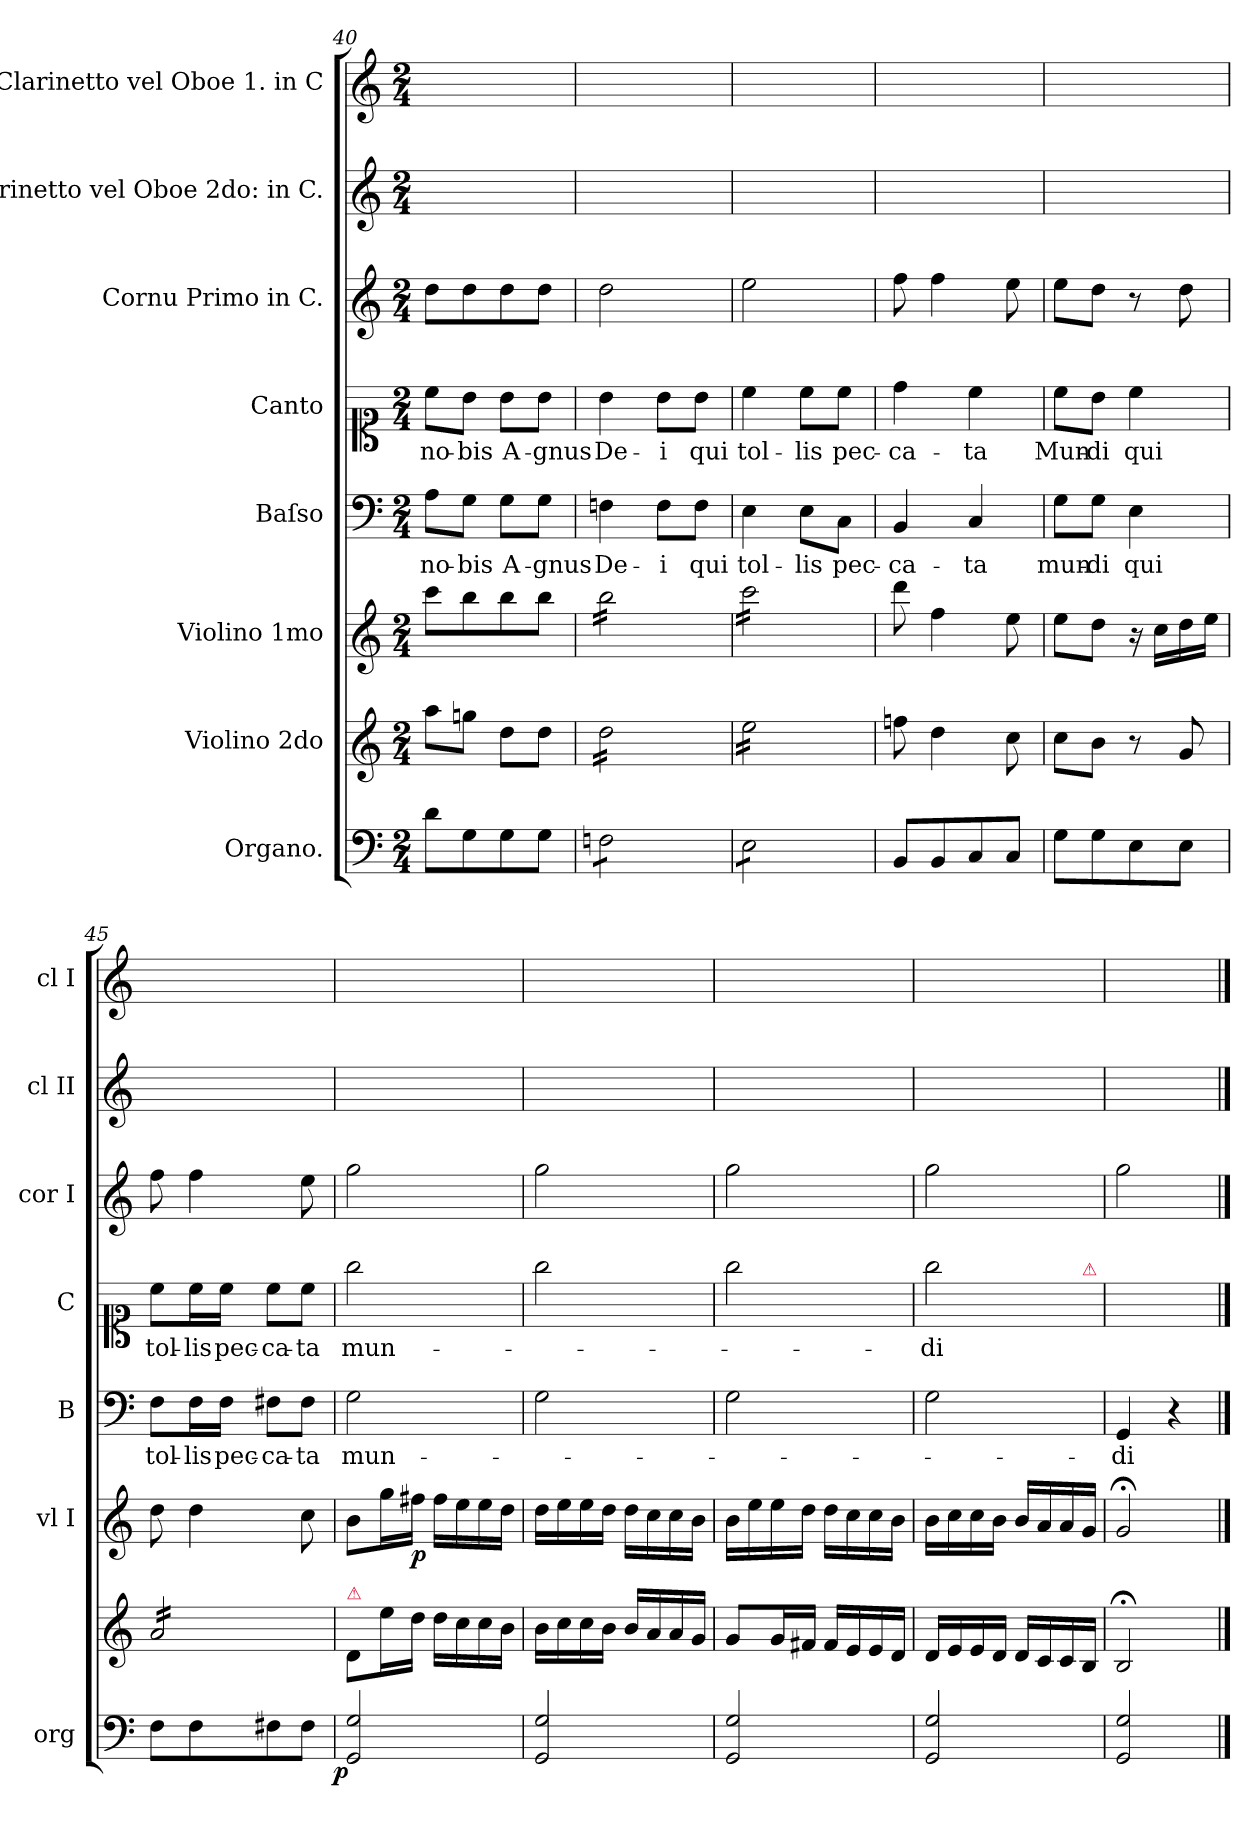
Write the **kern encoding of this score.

**kern	**dynam	**kern	**kern	**dynam	**kern	**text	**kern	**text	**kern	**kern	**kern
*part8	*part8	*part7	*part6	*part6	*part5	*part5	*part4	*part4	*part3	*part2	*part1
*staff8	*staff8	*staff7	*staff6	*staff6	*staff5	*staff5	*staff4	*staff4	*staff3	*staff2	*staff1
*I"Organo.	*	*I"Violino 2do	*I"Violino 1mo	*	*I"Baſso	*	*I"Canto	*	*I"Cornu Primo in C.	*I"Clarinetto vel Oboe 2do: in C.	*I"Clarinetto vel Oboe 1. in C
*I'org	*	*	*I'vl I	*	*I'B	*	*I'C	*	*I'cor I	*I'cl II	*I'cl I
*clefF4	*	*clefG2	*clefG2	*	*clefF4	*	*clefC1	*	*clefG2	*clefG2	*clefG2
*k[]	*	*k[]	*k[]	*	*k[]	*	*k[]	*	*k[]	*k[]	*k[]
*M2/4	*	*M2/4	*M2/4	*	*M2/4	*	*M2/4	*	*M2/4	*M2/4	*M2/4
=40	=40	=40	=40	=40	=40	=40	=40	=40	=40	=40	=40
8d\L	.	8aa\L	8ccc\L	.	8A\L	no-	8cc\L	no-	8dd\L	2ryy	2ryy
8G\	.	8ggn\J	8bb\	.	8G\J	-bis	8b\J	-bis	8dd\	.	.
8G\	.	8dd\L	8bb\	.	8G\L	A-	8b\L	A-	8dd\	.	.
8G\J	.	8dd\J	8bb\J	.	8G\J	-gnus	8b\J	-gnus	8dd\J	.	.
=41	=41	=41	=41	=41	=41	=41	=41	=41	=41	=41	=41
!LO:TX:a:i:rj:t=Tutt	!	!	!	!	!	!	!	!	!	!	!
*tremolo	*	*	*	*	*	*	*	*	*	*	*
*	*	*tremolo	*	*	*	*	*	*	*	*	*
*	*	*	*tremolo	*	*	*	*	*	*	*	*
8Fn\L	.	16dd\LL	16bb\LL	.	4Fn\	De-	4b\	De-	2dd\	2ryy	2ryy
.	.	16dd\	16bb\	.	.	.	.	.	.	.	.
8Fn\	.	16dd\	16bb\	.	.	.	.	.	.	.	.
.	.	16dd\	16bb\	.	.	.	.	.	.	.	.
8Fn\	.	16dd\	16bb\	.	8F\L	-i	8b\L	-i	.	.	.
.	.	16dd\	16bb\	.	.	.	.	.	.	.	.
8Fn\J	.	16dd\	16bb\	.	8F\J	qui	8b\J	qui	.	.	.
.	.	16dd\JJ	16bb\JJ	.	.	.	.	.	.	.	.
=42	=42	=42	=42	=42	=42	=42	=42	=42	=42	=42	=42
8E\L	.	16ee\LL	16ccc\LL	.	4E\	tol-	4cc\	tol-	2ee\	2ryy	2ryy
.	.	16ee\	16ccc\	.	.	.	.	.	.	.	.
8E\	.	16ee\	16ccc\	.	.	.	.	.	.	.	.
.	.	16ee\	16ccc\	.	.	.	.	.	.	.	.
8E\	.	16ee\	16ccc\	.	8E\L	-lis	8cc\L	-lis	.	.	.
.	.	16ee\	16ccc\	.	.	.	.	.	.	.	.
8E\J	.	16ee\	16ccc\	.	8C\J	pec-	8cc\J	pec-	.	.	.
*Xtremolo	*	*	*	*	*	*	*	*	*	*	*
.	.	16ee\JJ	16ccc\JJ	.	.	.	.	.	.	.	.
*	*	*	*Xtremolo	*	*	*	*	*	*	*	*
*	*	*Xtremolo	*	*	*	*	*	*	*	*	*
=43	=43	=43	=43	=43	=43	=43	=43	=43	=43	=43	=43
8BB/L	.	8ffn\	8ddd\	.	4BB/	-ca-	4dd\	-ca-	8ff\	2ryy	2ryy
8BB/	.	4dd\	4ff\	.	.	.	.	.	4ff\	.	.
8C/	.	.	.	.	4C/	-ta	4cc\	-ta	.	.	.
8C/J	.	8cc\	8ee\	.	.	.	.	.	8ee\	.	.
=44	=44	=44	=44	=44	=44	=44	=44	=44	=44	=44	=44
8G\L	.	8cc\L	8ee\L	.	8G\L	mun-	8cc\L	Mun-	8ee\L	2ryy	2ryy
8G\	.	8b\J	8dd\J	.	8G\J	-di	8b\J	-di	8dd\J	.	.
8E\	.	8r	16r	.	4E\	qui	4cc\	qui	8r	.	.
.	.	.	16cc\LL	.	.	.	.	.	.	.	.
8E\J	.	8g/	16dd\	.	.	.	.	.	8dd\	.	.
.	.	.	16ee\JJ	.	.	.	.	.	.	.	.
=45	=45	=45	=45	=45	=45	=45	=45	=45	=45	=45	=45
*	*	*tremolo	*	*	*	*	*	*	*	*	*
8F\L	.	16a/LL	8dd\	.	8F\L	tol-	8cc\L	tol-	8ff\	2ryy	2ryy
.	.	16a/	.	.	.	.	.	.	.	.	.
8F\	.	16a/	4dd\	.	16F\L	-lis	16cc\L	-lis	4ff\	.	.
.	.	16a/	.	.	16F\JJ	pec-	16cc\JJ	pec-	.	.	.
8F#X\	.	16a/	.	.	8F#X\L	-ca-	8cc\L	-ca-	.	.	.
.	.	16a/	.	.	.	.	.	.	.	.	.
8F#\J	.	16a/	8cc\	.	8F#\J	-ta	8cc\J	-ta	8ee\	.	.
.	.	16a/JJ	.	.	.	.	.	.	.	.	.
*	*	*Xtremolo	*	*	*	*	*	*	*	*	*
=46	=46	=46	=46	=46	=46	=46	=46	=46	=46	=46	=46
!	!	!LO:TX:a:color=crimson:t=⚠	!	!	!	!	!	!	!	!	!
!	!LO:DY:b:rj	!	!	!	!	!	!	!	!	!	!
2GG/ 2G/	p	8d/L	8b\L	.	2G\	mun-	2gg\	mun-	2gg\	2ryy	2ryy
.	.	16ee\L	16gg\L	.	.	.	.	.	.	.	.
!	!	!	!	!LO:DY:b	!	!	!	!	!	!	!
.	.	16dd\JJ	16ff#X\JJ	p	.	.	.	.	.	.	.
.	.	16dd\LL	16ff#\LL	.	.	.	.	.	.	.	.
.	.	16cc\	16ee\	.	.	.	.	.	.	.	.
.	.	16cc\	16ee\	.	.	.	.	.	.	.	.
.	.	16b\JJ	16dd\JJ	.	.	.	.	.	.	.	.
=47	=47	=47	=47	=47	=47	=47	=47	=47	=47	=47	=47
2GG/ 2G/	.	16b\LL	16dd\LL	.	2G\	.	2gg\	.	2gg\	2ryy	2ryy
.	.	16cc\	16ee\	.	.	.	.	.	.	.	.
.	.	16cc\	16ee\	.	.	.	.	.	.	.	.
.	.	16b\JJ	16dd\JJ	.	.	.	.	.	.	.	.
.	.	16b/LL	16dd\LL	.	.	.	.	.	.	.	.
.	.	16a/	16cc\	.	.	.	.	.	.	.	.
.	.	16a/	16cc\	.	.	.	.	.	.	.	.
.	.	16g/JJ	16b\JJ	.	.	.	.	.	.	.	.
=48	=48	=48	=48	=48	=48	=48	=48	=48	=48	=48	=48
2GG/ 2G/	.	8g/L	16b\LL	.	2G\	.	2gg\	.	2gg\	2ryy	2ryy
.	.	.	16ee\	.	.	.	.	.	.	.	.
.	.	16g/L	16ee\	.	.	.	.	.	.	.	.
.	.	16f#X/JJ	16dd\JJ	.	.	.	.	.	.	.	.
.	.	16f#/LL	16dd\LL	.	.	.	.	.	.	.	.
.	.	16e/	16cc\	.	.	.	.	.	.	.	.
.	.	16e/	16cc\	.	.	.	.	.	.	.	.
.	.	16d/JJ	16b\JJ	.	.	.	.	.	.	.	.
=49	=49	=49	=49	=49	=49	=49	=49	=49	=49	=49	=49
*	*	*	*	*	*	*	*^	*	*	*	*
2GG/ 2G/	.	16d/LL	16b\LL	.	2G\	.	2gg\	4..ryy	-di	2gg\	2ryy	2ryy
.	.	16e/	16cc\	.	.	.	.	.	.	.	.	.
.	.	16e/	16cc\	.	.	.	.	.	.	.	.	.
.	.	16d/JJ	16b\JJ	.	.	.	.	.	.	.	.	.
.	.	16d/LL	16b/LL	.	.	.	.	.	.	.	.	.
.	.	16c/	16a/	.	.	.	.	.	.	.	.	.
.	.	16c/	16a/	.	.	.	.	.	.	.	.	.
!	!	!	!	!	!	!	!	!LO:TX:a:color=crimson:t=⚠	!	!	!	!
.	.	16B/JJ	16g/JJ	.	.	.	.	16ryy	.	.	.	.
*	*	*	*	*	*	*	*v	*v	*	*	*	*
=50	=50	=50	=50	=50	=50	=50	=50	=50	=50	=50	=50
2GG/ 2G/	.	2B;</	2g;</	.	4GG/	-di	2ryy	.	2gg\	2ryy	2ryy
.	.	.	.	.	4r	.	.	.	.	.	.
==	==	==	==	==	==	==	==	==	==	==	==
*-	*-	*-	*-	*-	*-	*-	*-	*-	*-	*-	*-
